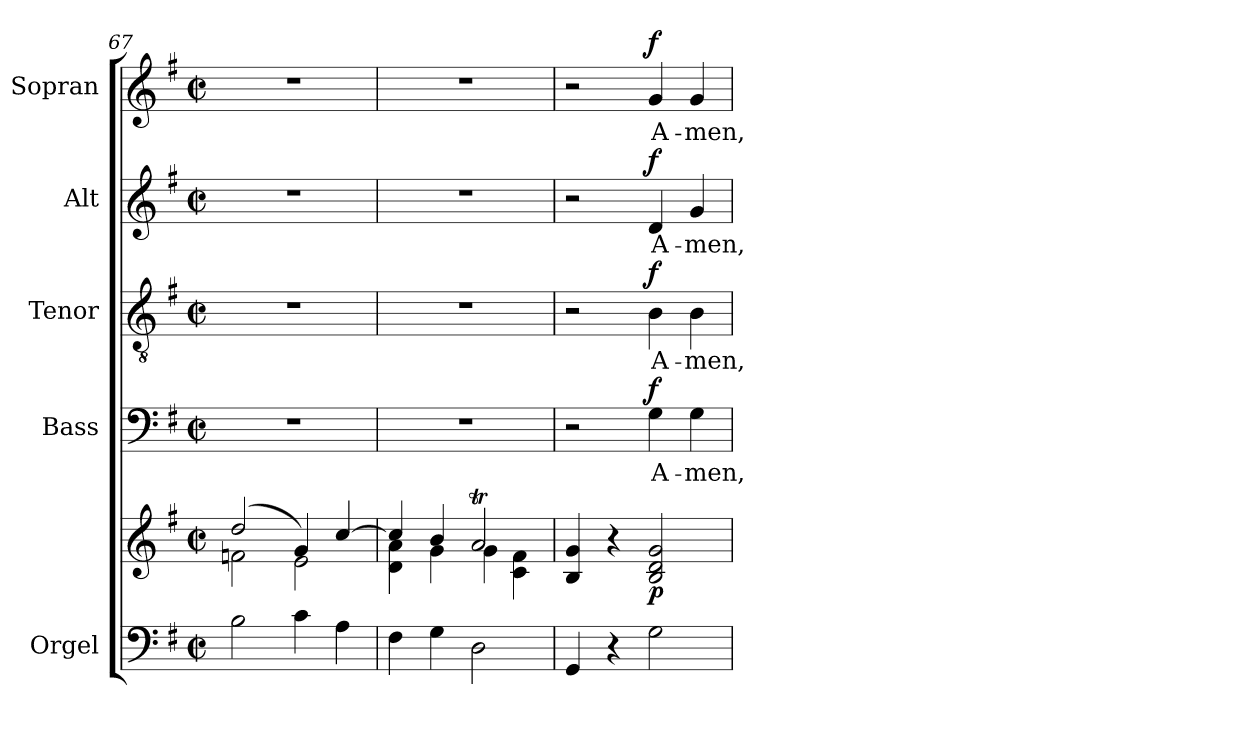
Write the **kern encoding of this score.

**kern	**kern	**dynam	**kern	**text	**dynam	**kern	**text	**dynam	**kern	**text	**dynam	**kern	**text	**dynam
*part5	*part5	*part5	*part4	*part4	*part4	*part3	*part3	*part3	*part2	*part2	*part2	*part1	*part1	*part1
*staff6	*staff5	*staff5/6	*staff4	*staff4	*staff4	*staff3	*staff3	*staff3	*staff2	*staff2	*staff2	*staff1	*staff1	*staff1
*I"Orgel	*	*	*I"Bass	*	*	*I"Tenor	*	*	*I"Alt	*	*	*I"Sopran	*	*
*I'Org.	*	*	*I'B.	*	*	*I'T.	*	*	*I'A.	*	*	*I'S.	*	*
*clefF4	*clefG2	*	*clefF4	*	*	*clefGv2	*	*	*clefG2	*	*	*clefG2	*	*
*k[f#]	*k[f#]	*	*k[f#]	*	*	*k[f#]	*	*	*k[f#]	*	*	*k[f#]	*	*
*G:	*G:	*	*G:	*	*	*G:	*	*	*G:	*	*	*G:	*	*
*M2/2	*M2/2	*	*M2/2	*	*	*M2/2	*	*	*M2/2	*	*	*M2/2	*	*
*met(c|)	*met(c|)	*	*met(c|)	*	*	*met(c|)	*	*	*met(c|)	*	*	*met(c|)	*	*
=67	=67	=67	=67	=67	=67	=67	=67	=67	=67	=67	=67	=67	=67	=67
*	*^	*	*	*	*	*	*	*	*	*	*	*	*	*
2B\	(2dd/	2fn\	.	1r	.	.	1r	.	.	1r	.	.	1r	.	.
4c\	4g/)	2e\	.	.	.	.	.	.	.	.	.	.	.	.	.
4A\	[>4cc/	.	.	.	.	.	.	.	.	.	.	.	.	.	.
=68	=68	=68	=68	=68	=68	=68	=68	=68	=68	=68	=68	=68	=68	=68	=68
4F#\	4cc/]	4d\ 4a\	.	1r	.	.	1r	.	.	1r	.	.	1r	.	.
4G\	4b/	4g\	.	.	.	.	.	.	.	.	.	.	.	.	.
2D\	2aT/	4g\	.	.	.	.	.	.	.	.	.	.	.	.	.
.	.	4c\ 4f#\	.	.	.	.	.	.	.	.	.	.	.	.	.
*	*v	*v	*	*	*	*	*	*	*	*	*	*	*	*	*
=69	=69	=69	=69	=69	=69	=69	=69	=69	=69	=69	=69	=69	=69	=69
4GG/	4B/ 4g/	.	2r	.	.	2r	.	.	2r	.	.	2r	.	.
4r	4r	.	.	.	.	.	.	.	.	.	.	.	.	.
!	!	!LO:DY:b	!	!LO:LY:b	!LO:DY:a	!	!LO:LY:b	!LO:DY:a	!	!LO:LY:b	!LO:DY:a	!	!LO:LY:b	!LO:DY:a
2G\	2B/ 2d/ 2g/	p	4G\	A-	f	4B\	A-	f	4d/	A-	f	4g/	A-	f
!	!	!	!	!LO:LY:b	!	!	!LO:LY:b	!	!	!LO:LY:b	!	!	!LO:LY:b	!
.	.	.	4G\	-men,	.	4B\	-men,	.	4g/	-men,	.	4g/	-men,	.
=	=	=	=	=	=	=	=	=	=	=	=	=	=	=
*-	*-	*-	*-	*-	*-	*-	*-	*-	*-	*-	*-	*-	*-	*-
